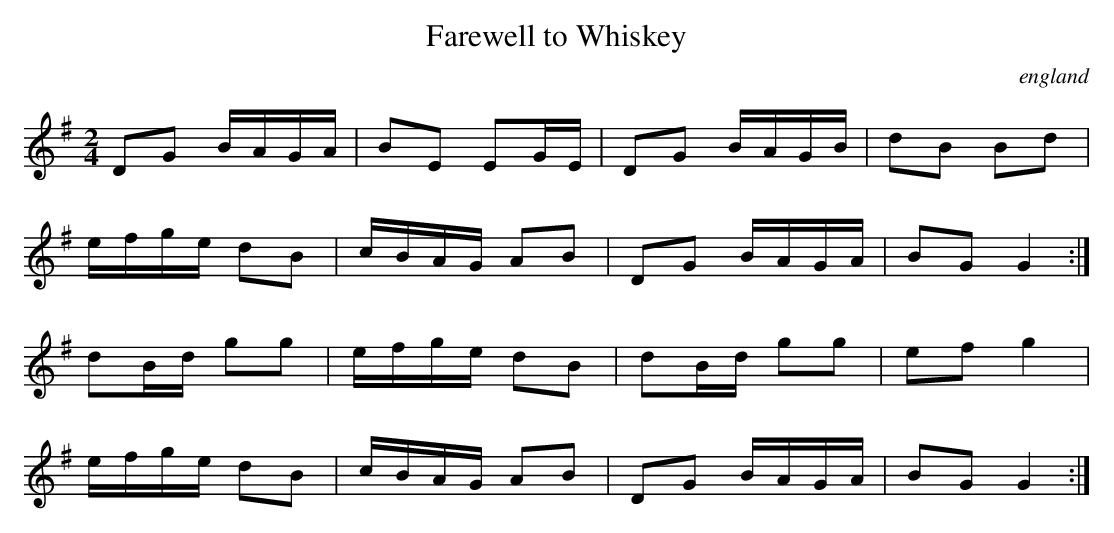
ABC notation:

X:1
T:Farewell to Whiskey
O:england
M:2/4
L:1/8
K:G Major
DG B/A/G/A/|BE EG/E/|DG B/A/G/B/|dB Bd|
e/f/g/e/ dB|c/B/A/G/ AB|DG B/A/G/A/|BG G2:|
dB/d/ gg|e/f/g/e/ dB|dB/d/ gg|ef g2|
e/f/g/e/ dB|c/B/A/G/ AB|DG B/A/G/A/|BG G2:|
